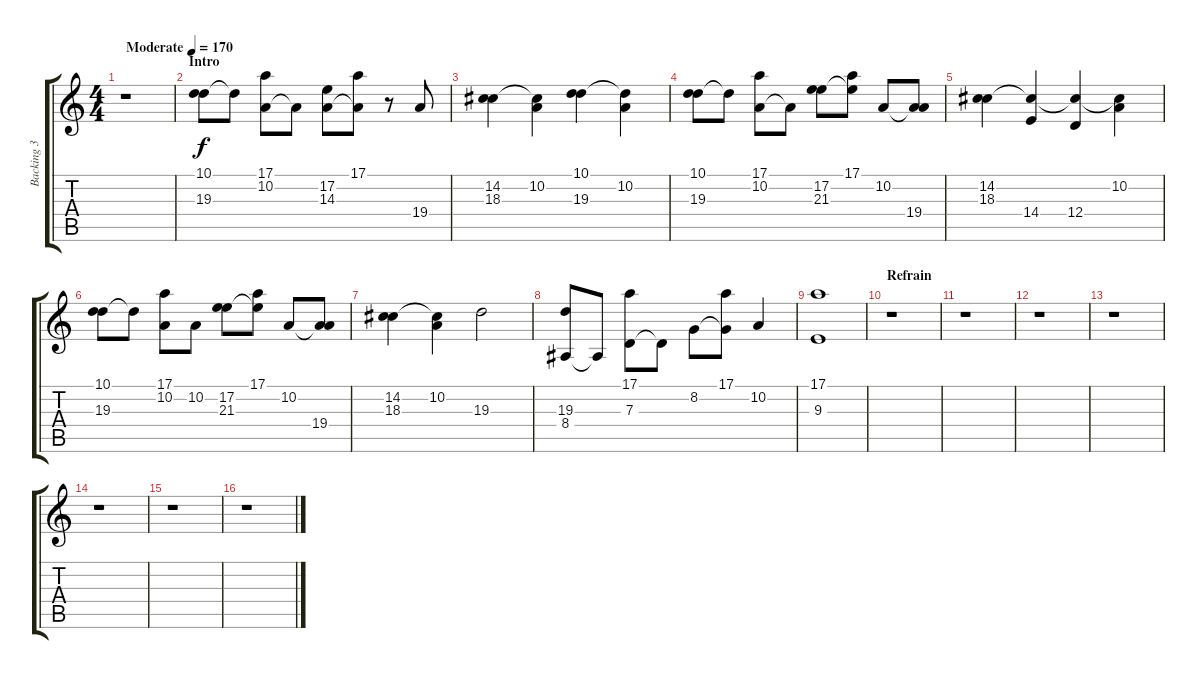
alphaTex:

\track ("Backing 3" "Backing 3") {instrument acousticgrandpiano}
\staff {score tabs}
\tuning (E4 B3 G3 D3 A2 E2) {hide}
\ts (4 4)
\tempo (170 "Moderate")
\clef g2
\ks c
r.1{dy f instrument acousticgrandpiano} |
\section ("" "Intro")
(10.1 19.3).8 10.1{t}.8 (17.1 10.2).8 10.2{t}.8 (17.2 14.3).8 (17.1 14.3{t}).8 r.8 19.4.8 |
(14.2 18.3).4 (10.2 18.3{t}).4 (10.1 19.3).4 (10.2 19.3{t}).4 |
(10.1 19.3).8 10.1{t}.8 (17.1 10.2).8 10.2{t}.8 (17.2 21.3).8 (17.1 21.3{t}).8 10.2.8 (10.2{t} 19.4).8 |
(14.2 18.3).4 (18.3{t} 14.4).4 (18.3{t} 12.4).4 (10.2 18.3{t}).4 |
(10.1 19.3).8 10.1{t}.8 (17.1 10.2).8 10.2.8 (17.2 21.3).8 (17.1 21.3{t}).8 10.2.8 (10.2{t} 19.4).8 |
(14.2 18.3).4 (10.2 18.3{t}).4 19.3.2 |
(19.3 8.4).8 8.4{t}.8 (17.1 7.3).8 7.3{t}.8 8.2.8 (17.1 8.2{t}).8 10.2.4 |
(17.1 9.3).1 |
\section ("" "Refrain")
r.1 |
r.1 |
r.1 |
r.1 |
r.1 |
r.1 |
r.1
